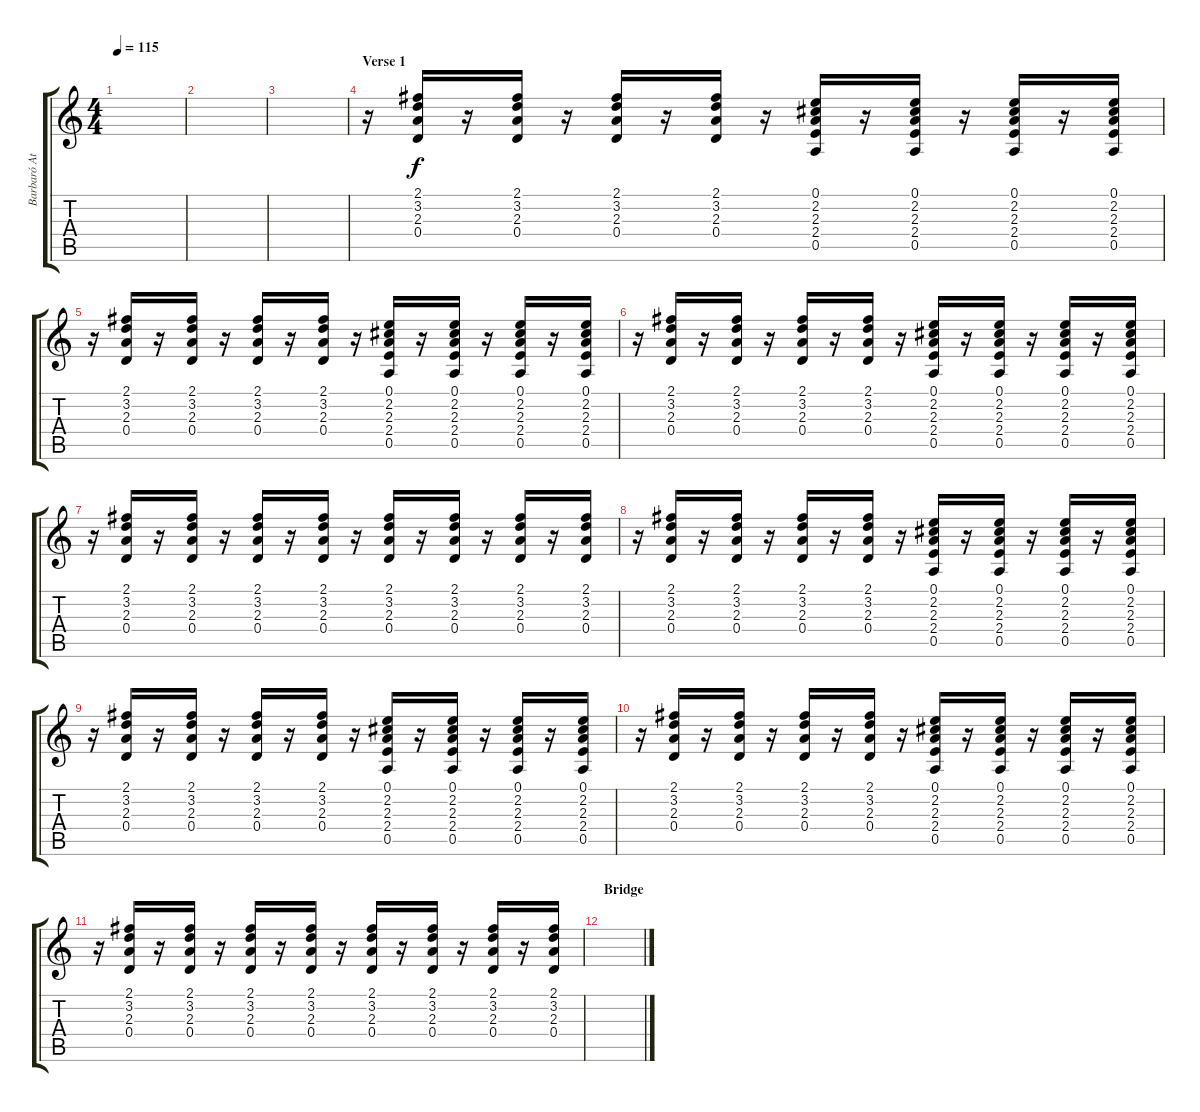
\track ("Barbaró Attila (clean)" "Barbaró At") {instrument electricguitarclean}
\staff {score tabs}
\tuning (E4 B3 G3 D3 A2 E2) {hide}
\ts (4 4)
\tempo 115
\clef g2
\ks c
|
|
|
\section ("" "Verse 1")
r.16 (2.1 3.2 2.3 0.4).16 r.16 (2.1 3.2 2.3 0.4).16 r.16 (2.1 3.2 2.3 0.4).16 r.16 (2.1 3.2 2.3 0.4).16 r.16 (0.1 2.2 2.3 2.4 0.5).16 r.16 (0.1 2.2 2.3 2.4 0.5).16 r.16 (0.1 2.2 2.3 2.4 0.5).16 r.16 (0.1 2.2 2.3 2.4 0.5).16 |
r.16 (2.1 3.2 2.3 0.4).16 r.16 (2.1 3.2 2.3 0.4).16 r.16 (2.1 3.2 2.3 0.4).16 r.16 (2.1 3.2 2.3 0.4).16 r.16 (0.1 2.2 2.3 2.4 0.5).16 r.16 (0.1 2.2 2.3 2.4 0.5).16 r.16 (0.1 2.2 2.3 2.4 0.5).16 r.16 (0.1 2.2 2.3 2.4 0.5).16 |
r.16 (2.1 3.2 2.3 0.4).16 r.16 (2.1 3.2 2.3 0.4).16 r.16 (2.1 3.2 2.3 0.4).16 r.16 (2.1 3.2 2.3 0.4).16 r.16 (0.1 2.2 2.3 2.4 0.5).16 r.16 (0.1 2.2 2.3 2.4 0.5).16 r.16 (0.1 2.2 2.3 2.4 0.5).16 r.16 (0.1 2.2 2.3 2.4 0.5).16 |
r.16 (2.1 3.2 2.3 0.4).16 r.16 (2.1 3.2 2.3 0.4).16 r.16 (2.1 3.2 2.3 0.4).16 r.16 (2.1 3.2 2.3 0.4).16 r.16 (2.1 3.2 2.3 0.4).16 r.16 (2.1 3.2 2.3 0.4).16 r.16 (2.1 3.2 2.3 0.4).16 r.16 (2.1 3.2 2.3 0.4).16 |
r.16 (2.1 3.2 2.3 0.4).16 r.16 (2.1 3.2 2.3 0.4).16 r.16 (2.1 3.2 2.3 0.4).16 r.16 (2.1 3.2 2.3 0.4).16 r.16 (0.1 2.2 2.3 2.4 0.5).16 r.16 (0.1 2.2 2.3 2.4 0.5).16 r.16 (0.1 2.2 2.3 2.4 0.5).16 r.16 (0.1 2.2 2.3 2.4 0.5).16 |
r.16 (2.1 3.2 2.3 0.4).16 r.16 (2.1 3.2 2.3 0.4).16 r.16 (2.1 3.2 2.3 0.4).16 r.16 (2.1 3.2 2.3 0.4).16 r.16 (0.1 2.2 2.3 2.4 0.5).16 r.16 (0.1 2.2 2.3 2.4 0.5).16 r.16 (0.1 2.2 2.3 2.4 0.5).16 r.16 (0.1 2.2 2.3 2.4 0.5).16 |
r.16 (2.1 3.2 2.3 0.4).16 r.16 (2.1 3.2 2.3 0.4).16 r.16 (2.1 3.2 2.3 0.4).16 r.16 (2.1 3.2 2.3 0.4).16 r.16 (0.1 2.2 2.3 2.4 0.5).16 r.16 (0.1 2.2 2.3 2.4 0.5).16 r.16 (0.1 2.2 2.3 2.4 0.5).16 r.16 (0.1 2.2 2.3 2.4 0.5).16 |
r.16 (2.1 3.2 2.3 0.4).16 r.16 (2.1 3.2 2.3 0.4).16 r.16 (2.1 3.2 2.3 0.4).16 r.16 (2.1 3.2 2.3 0.4).16 r.16 (2.1 3.2 2.3 0.4).16 r.16 (2.1 3.2 2.3 0.4).16 r.16 (2.1 3.2 2.3 0.4).16 r.16 (2.1 3.2 2.3 0.4).16 |
\section ("" "Bridge")
